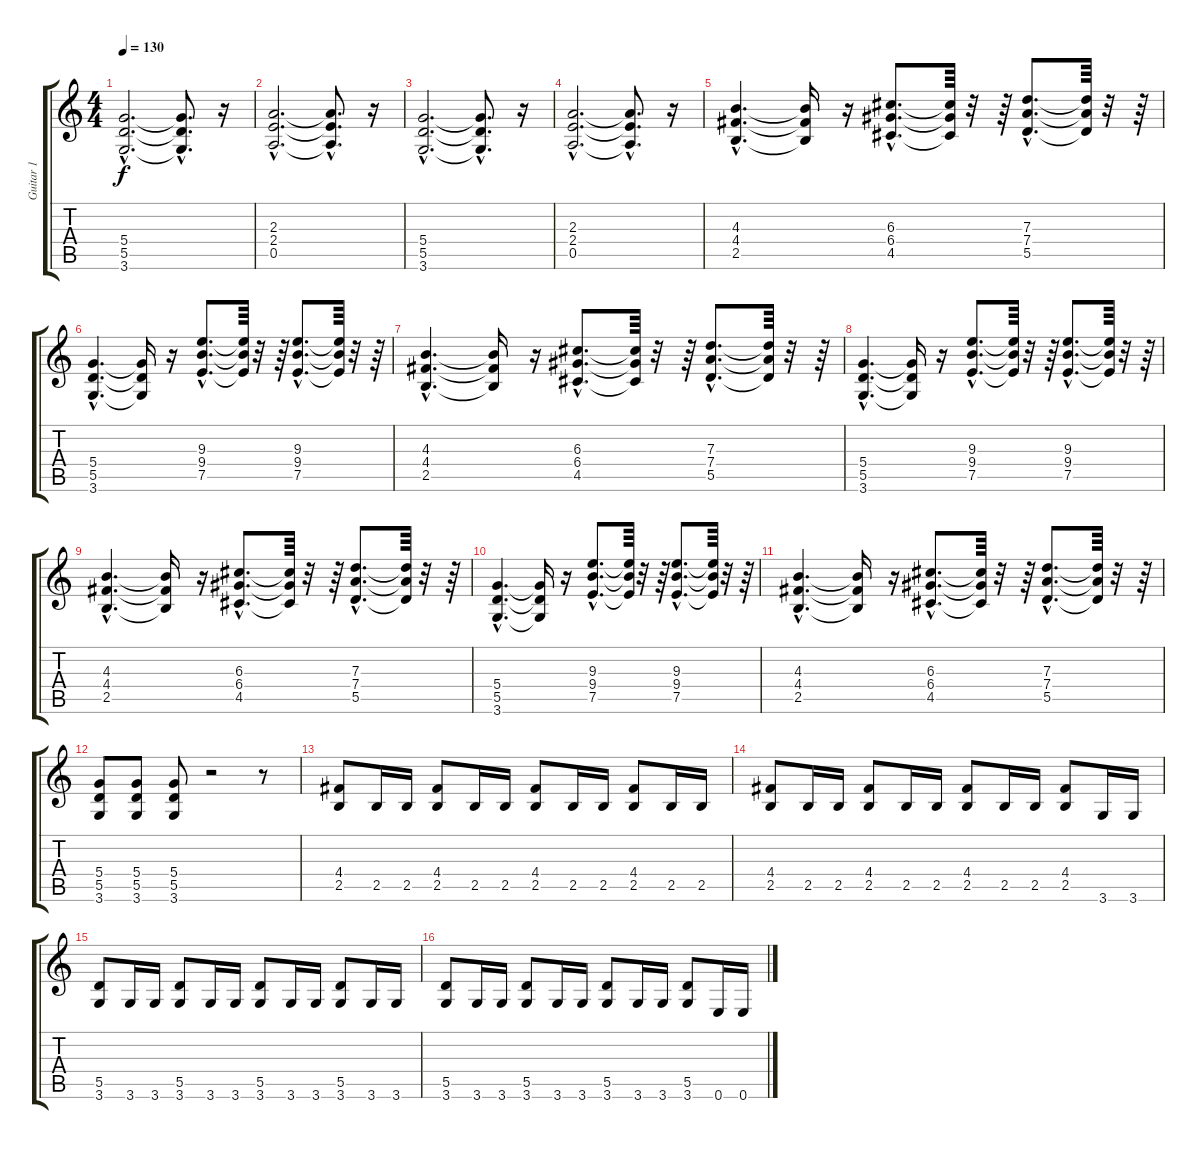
\track ("Guitar 1" "Guitar 1") {instrument overdrivenguitar}
\staff {score tabs}
\tuning (E4 B3 G3 D3 A2 E2) {hide}
\ts (4 4)
\tempo 130
\clef g2
\ks c
(5.4{hac} 5.5{hac} 3.6{hac}).2{d dy f} (5.4{hac t} 5.5{hac t} 3.6{hac t}).8{d} r.16 |
(2.3{hac} 2.4{hac} 0.5{hac}).2{d} (2.3{hac t} 2.4{hac t} 0.5{hac t}).8{d} r.16 |
(5.4{hac} 5.5{hac} 3.6{hac}).2{d} (5.4{hac t} 5.5{hac t} 3.6{hac t}).8{d} r.16 |
(2.3{hac} 2.4{hac} 0.5{hac}).2{d} (2.3{hac t} 2.4{hac t} 0.5{hac t}).8{d} r.16 |
(4.3{hac} 4.4{hac} 2.5{hac}).4{d} (4.3{t} 4.4{t} 2.5{t}).16 r.16 (6.3{hac} 6.4{hac} 4.5{hac}).8{d} (6.3{t} 6.4{t} 4.5{t}).64 r.32 r.64 (7.3{hac} 7.4{hac} 5.5{hac}).8{d} (7.3{t} 7.4{t} 5.5{t}).64 r.32 r.64 |
(5.4{hac} 5.5{hac} 3.6{hac}).4{d} (5.4{t} 5.5{t} 3.6{t}).16 r.16 (9.3{hac} 9.4{hac} 7.5{hac}).8{d} (9.3{t} 9.4{t} 7.5{t}).64 r.32 r.64 (9.3{hac} 9.4{hac} 7.5{hac}).8{d} (9.3{t} 9.4{t} 7.5{t}).64 r.32 r.64 |
(4.3{hac} 4.4{hac} 2.5{hac}).4{d} (4.3{t} 4.4{t} 2.5{t}).16 r.16 (6.3{hac} 6.4{hac} 4.5{hac}).8{d} (6.3{t} 6.4{t} 4.5{t}).64 r.32 r.64 (7.3{hac} 7.4{hac} 5.5{hac}).8{d} (7.3{t} 7.4{t} 5.5{t}).64 r.32 r.64 |
(5.4{hac} 5.5{hac} 3.6{hac}).4{d} (5.4{t} 5.5{t} 3.6{t}).16 r.16 (9.3{hac} 9.4{hac} 7.5{hac}).8{d} (9.3{t} 9.4{t} 7.5{t}).64 r.32 r.64 (9.3{hac} 9.4{hac} 7.5{hac}).8{d} (9.3{t} 9.4{t} 7.5{t}).64 r.32 r.64 |
(4.3{hac} 4.4{hac} 2.5{hac}).4{d} (4.3{t} 4.4{t} 2.5{t}).16 r.16 (6.3{hac} 6.4{hac} 4.5{hac}).8{d} (6.3{t} 6.4{t} 4.5{t}).64 r.32 r.64 (7.3{hac} 7.4{hac} 5.5{hac}).8{d} (7.3{t} 7.4{t} 5.5{t}).64 r.32 r.64 |
(5.4{hac} 5.5{hac} 3.6{hac}).4{d} (5.4{t} 5.5{t} 3.6{t}).16 r.16 (9.3{hac} 9.4{hac} 7.5{hac}).8{d} (9.3{t} 9.4{t} 7.5{t}).64 r.32 r.64 (9.3{hac} 9.4{hac} 7.5{hac}).8{d} (9.3{t} 9.4{t} 7.5{t}).64 r.32 r.64 |
(4.3{hac} 4.4{hac} 2.5{hac}).4{d} (4.3{t} 4.4{t} 2.5{t}).16 r.16 (6.3{hac} 6.4{hac} 4.5{hac}).8{d} (6.3{t} 6.4{t} 4.5{t}).64 r.32 r.64 (7.3{hac} 7.4{hac} 5.5{hac}).8{d} (7.3{t} 7.4{t} 5.5{t}).64 r.32 r.64 |
(5.4 5.5 3.6).8 (5.4 5.5 3.6).8 (5.4 5.5 3.6).8 r.2 r.8 |
(4.4 2.5).8 2.5.16 2.5.16 (4.4 2.5).8 2.5.16 2.5.16 (4.4 2.5).8 2.5.16 2.5.16 (4.4 2.5).8 2.5.16 2.5.16 |
(4.4 2.5).8 2.5.16 2.5.16 (4.4 2.5).8 2.5.16 2.5.16 (4.4 2.5).8 2.5.16 2.5.16 (4.4 2.5).8 3.6.16 3.6.16 |
(5.5 3.6).8 3.6.16 3.6.16 (5.5 3.6).8 3.6.16 3.6.16 (5.5 3.6).8 3.6.16 3.6.16 (5.5 3.6).8 3.6.16 3.6.16 |
(5.5 3.6).8 3.6.16 3.6.16 (5.5 3.6).8 3.6.16 3.6.16 (5.5 3.6).8 3.6.16 3.6.16 (5.5 3.6).8 0.6.16 0.6.16
